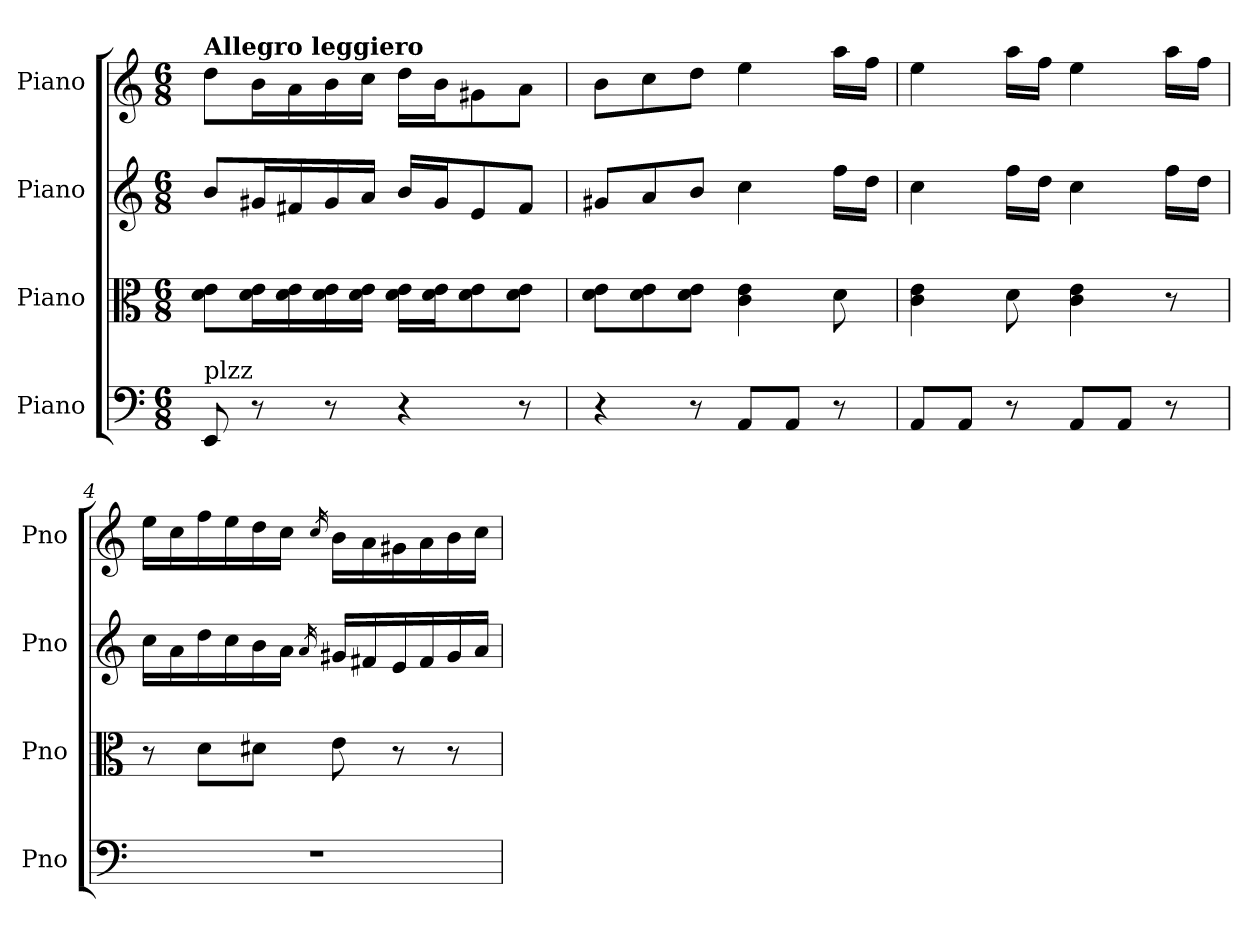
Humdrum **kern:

**kern	**kern	**kern	**kern
*part4	*part3	*part2	*part1
*staff4	*staff3	*staff2	*staff1
*I"Piano	*I"Piano	*I"Piano	*I"Piano
*I'Pno	*I'Pno	*I'Pno	*I'Pno
*clefF4	*clefC3	*clefG2	*clefG2
*k[]	*k[]	*k[]	*k[]
*M6/8	*M6/8	*M6/8	*M6/8
=1	=1	=1	=1
!	!	!	!LO:TX:a:B:t=Allegro leggiero
!LO:TX:a:t=plzz	!	!	!
8EE/	8d\ 8e\L	8b/L	8dd\L
8r	16d\ 16e\L	16g#X/L	16b\L
.	16d\ 16e\	16f#X/	16a\
8r	16d\ 16e\	16g#/	16b\
.	16d\ 16e\JJ	16a/JJ	16cc\JJ
4r	16d\ 16e\LL	16b/LL	16dd\LL
.	16d\ 16e\J	16g#/J	16b\J
.	8d\ 8e\	8e/	8g#X\
8r	8d\ 8e\J	8f#/J	8a\J
=2	=2	=2	=2
4r	8d\ 8e\L	8g#X/L	8b\L
.	8d\ 8e\	8a/	8cc\
8r	8d\ 8e\J	8b/J	8dd\J
8AA/L	4c\ 4e\	4cc\	4ee\
8AA/J	.	.	.
8r	8d\	16ff\LL	16aa\LL
.	.	16dd\JJ	16ff\JJ
=3	=3	=3	=3
8AA/L	4c\ 4e\	4cc\	4ee\
8AA/J	.	.	.
8r	8d\	16ff\LL	16aa\LL
.	.	16dd\JJ	16ff\JJ
8AA/L	4c\ 4e\	4cc\	4ee\
8AA/J	.	.	.
8r	8r	16ff\LL	16aa\LL
.	.	16dd\JJ	16ff\JJ
=4	=4	=4	=4
2.r	8r	16cc\LL	16ee\LL
.	.	16a\	16cc\
.	8d\L	16dd\	16ff\
.	.	16cc\	16ee\
.	8d#X\J	16b\	16dd\
.	.	16a\JJ	16cc\JJ
.	.	16qa/	16qcc/
.	8e\	16g#X/LL	16b\LL
.	.	16f#X/	16a\
.	8r	16e/	16g#X\
.	.	16f#/	16a\
.	8r	16g#/	16b\
.	.	16a/JJ	16cc\JJ
=	=	=	=
*-	*-	*-	*-
